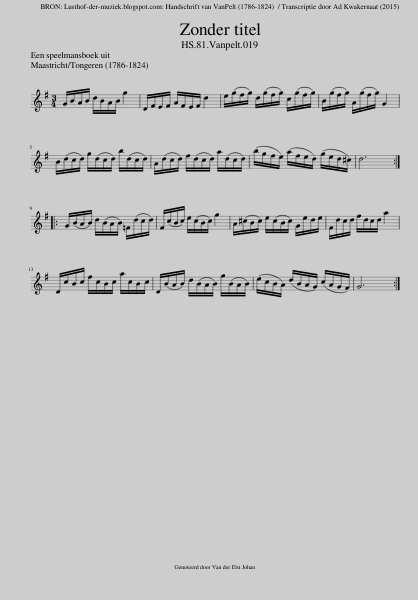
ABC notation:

X:1
L:1/8
M:3/4
I:linebreak $
K:G
V:1 treble
V:1
 G/B/A/B/ d/B/A/B/ g2 | D/F/E/F/ A/F/E/F/ d2 | e/(g/f/g/) d/(g/f/g/) c/(g/f/g/) | B/(g/f/g/) A/(g/f/g/) G2 |$ B/(d/c/d/) g/(d/c/d/) b/(d/c/d/) | %5
 A/(d/c/d/) f/(d/c/d/) a/(d/c/d/) | (b/g/f/e/) (a/f/e/d/) (g/e/d/^c/) | d6 ::$ G/(B/A/B/) d/(B/A/B/) =F/(d/c/d/) | F/(c/B/c/) e/(c/B/c/) g2 | %10
 A/(^c/B/c/) e/(c/B/c/) G/e/d/e/ | F/d/c/d/ f/d/c/d/ a2 |$ D/c/B/c/ f/c/B/c/ a/c/B/c/ | D/(B/A/B/) d/(B/A/B/) g/(B/A/B/) | (e/c/B/A/) (d/B/A/G/) (c/A/G/F/) | %15
 G6 :| %16
